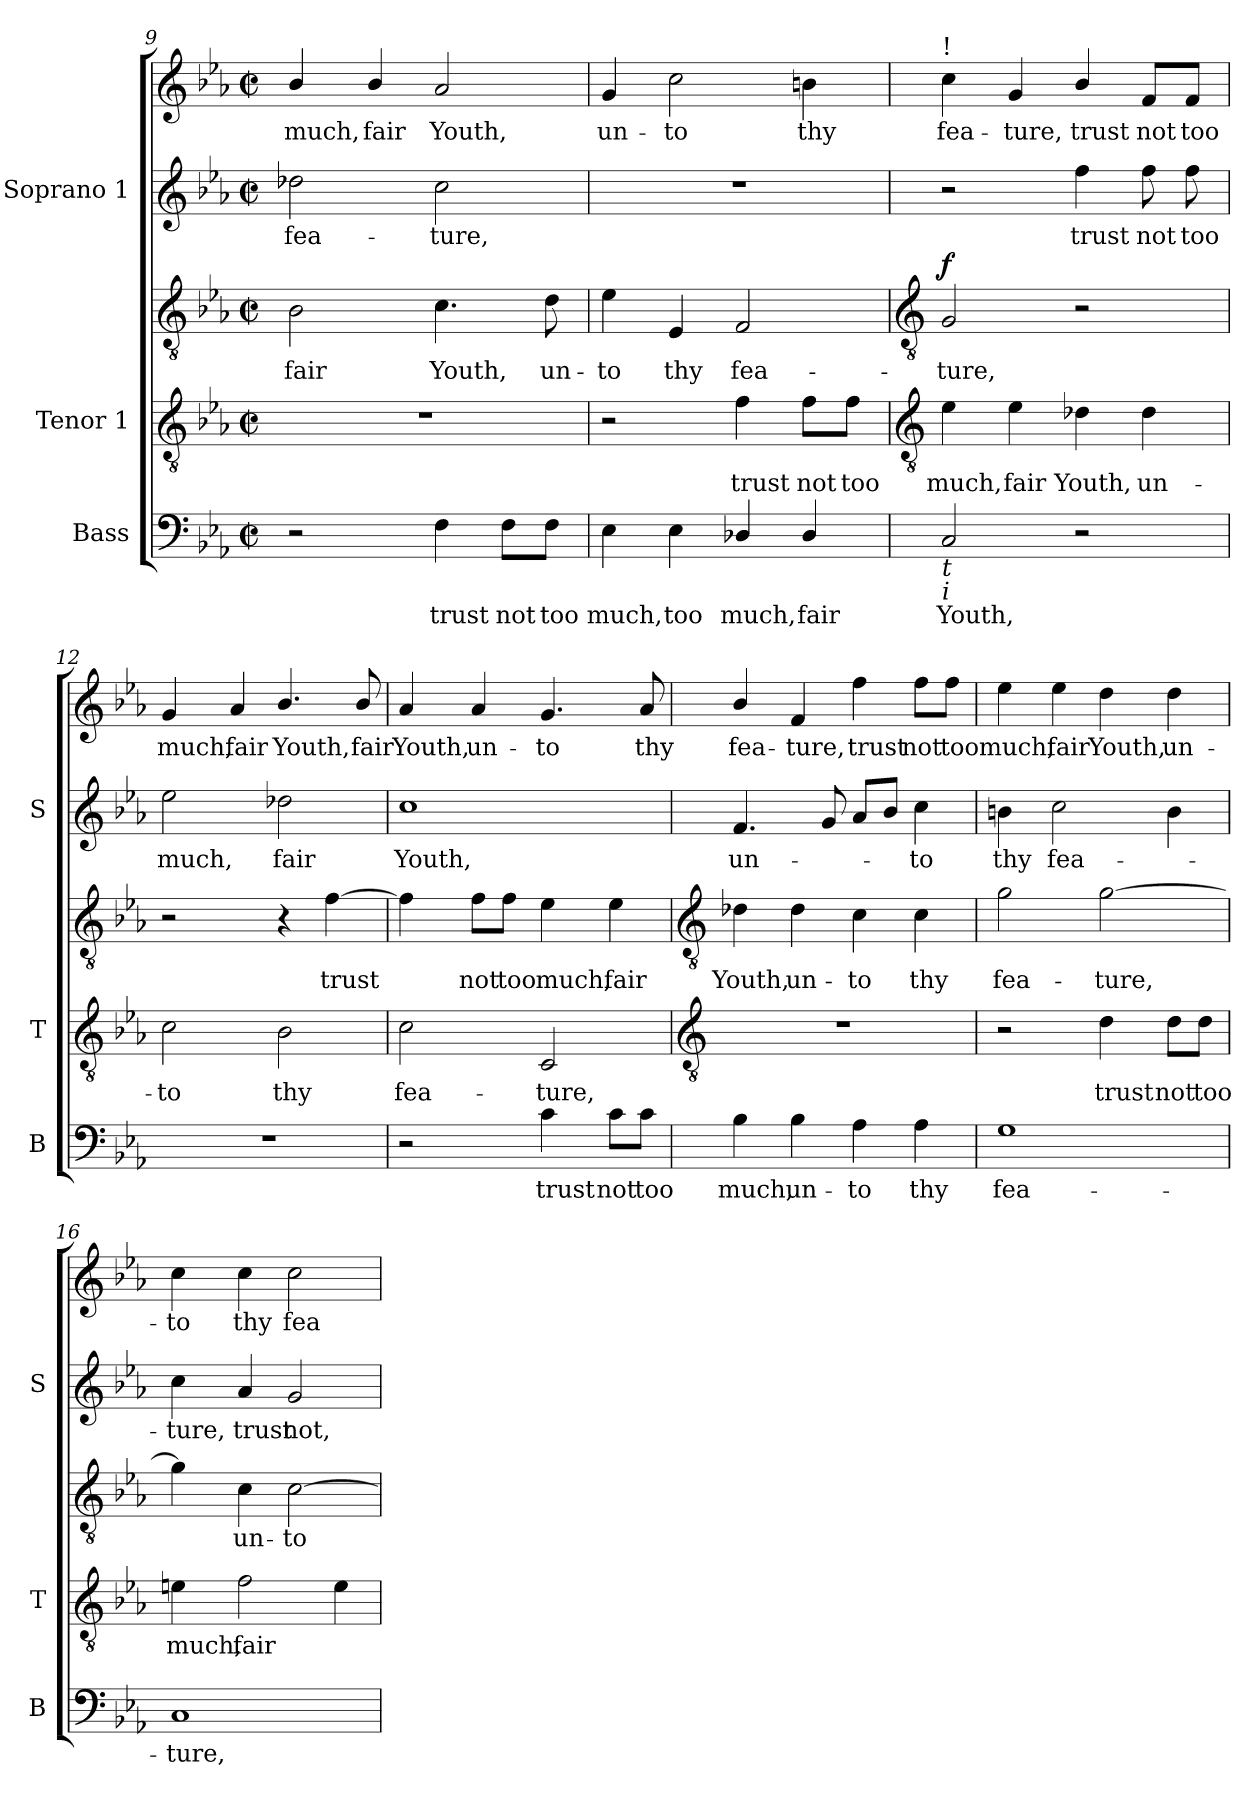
**kern	**text	**kern	**text	**kern	**text	**dynam	**kern	**text	**kern	**text
*part3	*part3	*part2	*part2	*part2	*part2	*part2	*part1	*part1	*part1	*part1
*staff5	*staff5	*staff4	*staff4	*staff3	*staff3	*staff3/4	*staff2	*staff2	*staff1	*staff1
*I"Bass	*	*I"Tenor 1	*	*	*	*	*I"Soprano 1	*	*	*
*I'B	*	*I'T	*	*	*	*	*I'S	*	*	*
*clefF4	*	*clefGv2	*	*clefGv2	*	*	*clefG2	*	*clefG2	*
*k[b-e-a-]	*	*k[b-e-a-]	*	*k[b-e-a-]	*	*	*k[b-e-a-]	*	*k[b-e-a-]	*
*E-:	*	*E-:	*	*E-:	*	*	*E-:	*	*E-:	*
*M2/2	*	*M2/2	*	*M2/2	*	*	*M2/2	*	*M2/2	*
*met(c|)	*	*met(c|)	*	*met(c|)	*	*	*met(c|)	*	*met(c|)	*
=9	=9	=9	=9	=9	=9	=9	=9	=9	=9	=9
!	!	!	!	!	!LO:LY:b	!	!	!LO:LY:b	!	!LO:LY:b
2r	.	1r	.	2B-	fair	.	2dd-X	fea-	4b-/	much,
!	!	!	!	!	!	!	!	!	!	!LO:LY:b
.	.	.	.	.	.	.	.	.	4b-/	fair
!	!LO:LY:b	!	!	!	!LO:LY:b	!	!	!LO:LY:b	!	!LO:LY:b
4F	trust	.	.	4.c	Youth,	.	2cc	-ture,	2a-	Youth,
!	!LO:LY:b	!	!	!	!	!	!	!	!	!
8F\L	not	.	.	.	.	.	.	.	.	.
!	!LO:LY:b	!	!	!	!LO:LY:b	!	!	!	!	!
8F\J	too	.	.	8d	un-	.	.	.	.	.
=10	=10	=10	=10	=10	=10	=10	=10	=10	=10	=10
!	!LO:LY:b	!	!	!	!LO:LY:b	!	!	!	!	!LO:LY:b
4E-	much,	2r	.	4e-	-to	.	1r	.	4g	un-
!	!LO:LY:b	!	!	!	!LO:LY:b	!	!	!	!	!LO:LY:b
4E-	too	.	.	4E-	thy	.	.	.	2cc	-to
!	!LO:LY:b	!	!LO:LY:b	!	!LO:LY:b	!	!	!	!	!
4D-X/	much,	4f	-trust	2F	fea-	.	.	.	.	.
!	!LO:LY:b	!	!LO:LY:b	!	!	!	!	!	!	!LO:LY:b
4D-/	fair	8f\L	not	.	.	.	.	.	4bn	thy
!	!	!	!LO:LY:b	!	!	!	!	!	!	!
.	.	8f\J	too	.	.	.	.	.	.	.
!!LO:LB:g=z
=11	=11	=11	=11	=11	=11	=11	=11	=11	=11	=11
*	*	*clefGv2	*	*clefGv2	*	*	*	*	*	*
!	!	!	!	!	!	!	!	!	!LO:TX:a:t=!	!
!LO:TX:b:i:t=t	!	!	!	!	!	!	!	!	!	!
!LO:TX:b:i:t=i	!	!	!	!	!	!	!	!	!	!
!	!LO:LY:b	!	!LO:LY:b	!	!LO:LY:b	!LO:DY:b=2	!	!	!	!LO:LY:b
2C	Youth,	4e-	much,	2G	ture,	f	2r	.	4cc	fea-
!	!	!	!LO:LY:b	!	!	!	!	!	!	!LO:LY:b
.	.	4e-	fair	.	.	.	.	.	4g	-ture,
!	!	!	!LO:LY:b	!	!	!	!	!LO:LY:b	!	!LO:LY:b
2r	.	4d-X	Youth,	2r	.	.	4ff	trust	4b-/	trust
!	!	!	!LO:LY:b	!	!	!	!	!LO:LY:b	!	!LO:LY:b
.	.	4d-	un-	.	.	.	8ff	not	8f/L	not
!	!	!	!	!	!	!	!	!LO:LY:b	!	!LO:LY:b
.	.	.	.	.	.	.	8ff	too	8f/J	too
=12	=12	=12	=12	=12	=12	=12	=12	=12	=12	=12
!	!	!	!LO:LY:b	!	!	!	!	!LO:LY:b	!	!LO:LY:b
1r	.	2c	to	2r	.	.	2ee-	much,	4g	much,
!	!	!	!	!	!	!	!	!	!	!LO:LY:b
.	.	.	.	.	.	.	.	.	4a-	fair
!	!	!	!LO:LY:b	!	!	!	!	!LO:LY:b	!	!LO:LY:b
.	.	2B-	thy	4r	.	.	2dd-X	fair	4.b-/	Youth,
!	!	!	!	!	!LO:LY:b	!	!	!	!	!
.	.	.	.	[4f	-trust	.	.	.	.	.
!	!	!	!	!	!	!	!	!	!	!LO:LY:b
.	.	.	.	.	.	.	.	.	8b-/	fair
=13	=13	=13	=13	=13	=13	=13	=13	=13	=13	=13
!	!	!	!LO:LY:b	!	!	!	!	!LO:LY:b	!	!LO:LY:b
2r	.	2c	fea-	4f]	.	.	1cc	Youth,	4a-	Youth,
!	!	!	!	!	!LO:LY:b	!	!	!	!	!LO:LY:b
.	.	.	.	8f\L	not	.	.	.	4a-	un-
!	!	!	!	!	!LO:LY:b	!	!	!	!	!
.	.	.	.	8f\J	too	.	.	.	.	.
!	!LO:LY:b	!	!LO:LY:b	!	!LO:LY:b	!	!	!	!	!LO:LY:b
4c	trust	2C	-ture,	4e-	much,	.	.	.	4.g	-to
!	!LO:LY:b	!	!	!	!LO:LY:b	!	!	!	!	!
8c\L	not	.	.	4e-	fair	.	.	.	.	.
!	!LO:LY:b	!	!	!	!	!	!	!	!	!LO:LY:b
8c\J	too	.	.	.	.	.	.	.	8a-	thy
!!LO:LB:g=z
=14	=14	=14	=14	=14	=14	=14	=14	=14	=14	=14
*	*	*clefGv2	*	*clefGv2	*	*	*	*	*	*
!	!LO:LY:b	!	!	!	!LO:LY:b	!	!	!LO:LY:b	!	!LO:LY:b
4B-	much,	1r	.	4d-X	Youth,	.	4.f	un-	4b-/	fea-
!	!LO:LY:b	!	!	!	!LO:LY:b	!	!	!	!	!LO:LY:b
4B-	un-	.	.	4d-	un-	.	.	.	4f	-ture,
.	.	.	.	.	.	.	8g	.	.	.
!	!LO:LY:b	!	!	!	!LO:LY:b	!	!	!	!	!LO:LY:b
4A-	-to	.	.	4c	-to	.	8a-L	.	4ff	trust
.	.	.	.	.	.	.	8b-J	.	.	.
!	!LO:LY:b	!	!	!	!LO:LY:b	!	!	!LO:LY:b	!	!LO:LY:b
4A-	thy	.	.	4c	thy	.	4cc	to	8ff\L	not
!	!	!	!	!	!	!	!	!	!	!LO:LY:b
.	.	.	.	.	.	.	.	.	8ff\J	too
=15	=15	=15	=15	=15	=15	=15	=15	=15	=15	=15
!	!LO:LY:b	!	!	!	!LO:LY:b	!	!	!LO:LY:b	!	!LO:LY:b
1G	fea-	2r	.	2g	fea-	.	4bn	-thy	4ee-	much,
!	!	!	!	!	!	!	!	!LO:LY:b	!	!LO:LY:b
.	.	.	.	.	.	.	2cc	fea-	4ee-	fair
!	!	!	!LO:LY:b	!	!LO:LY:b	!	!	!	!	!LO:LY:b
.	.	4d	trust	[2g	-ture,	.	.	.	4dd	Youth,
!	!	!	!LO:LY:b	!	!	!	!	!	!	!LO:LY:b
.	.	8d\L	not	.	.	.	4b	.	4dd	un-
!	!	!	!LO:LY:b	!	!	!	!	!	!	!
.	.	8d\J	too	.	.	.	.	.	.	.
=16	=16	=16	=16	=16	=16	=16	=16	=16	=16	=16
!	!LO:LY:b	!	!LO:LY:b	!	!	!	!	!LO:LY:b	!	!LO:LY:b
1C	-ture,	4en	much,	4g]	.	.	4cc	-ture,	4cc	to
!	!	!	!LO:LY:b	!	!LO:LY:b	!	!	!LO:LY:b	!	!LO:LY:b
.	.	2f	fair	4c	un-	.	4a-	trust	4cc	thy
!	!	!	!	!	!LO:LY:b	!	!	!LO:LY:b	!	!LO:LY:b
.	.	.	.	[2c	-to	.	2g	not,	2cc	fea-
.	.	4e	.	.	.	.	.	.	.	.
=	=	=	=	=	=	=	=	=	=	=
*-	*-	*-	*-	*-	*-	*-	*-	*-	*-	*-
